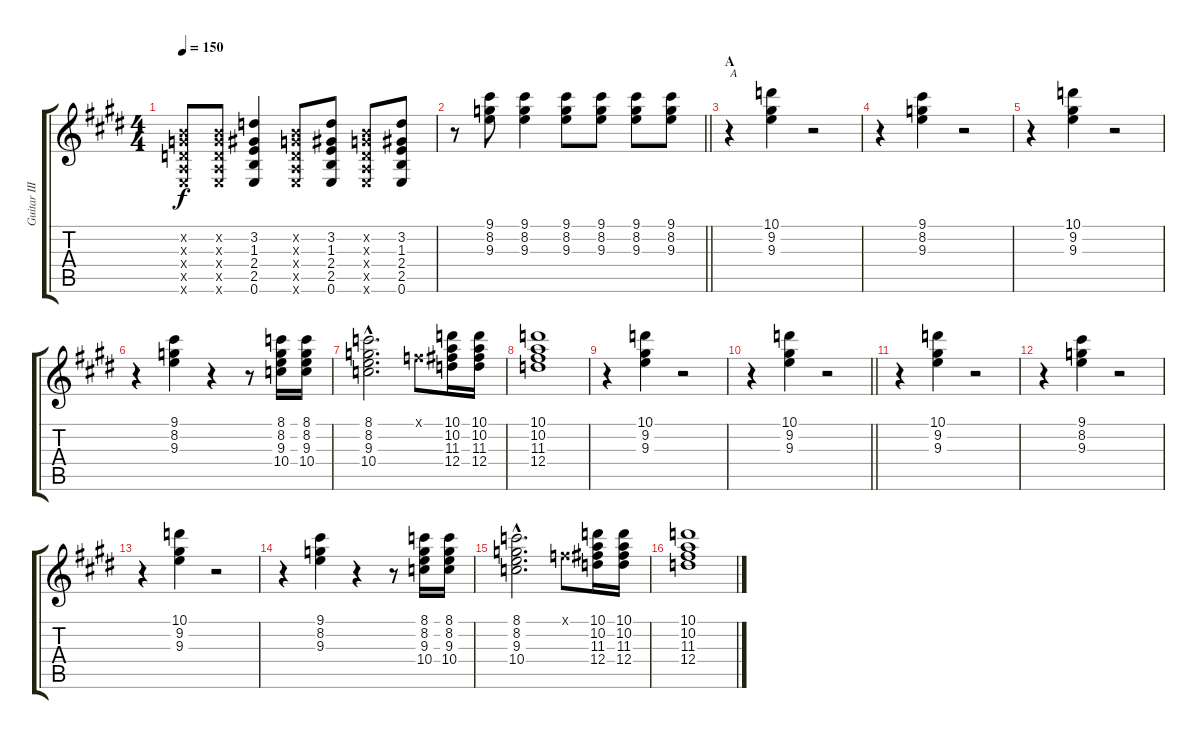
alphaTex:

\track ("Guitar III" "Guitar III") {instrument distortionguitar}
\staff {score tabs}
\tuning (E4 B3 G3 D3 A2 E2) {hide}
\ts (4 4)
\tempo 150
\clef g2
\ks e
(0.2{x} 0.3{x} 0.4{x} 0.5{x} 0.6{x}).8{dy f} (0.2{x} 0.3{x} 0.4{x} 0.5{x} 0.6{x}).8 (3.2 1.3 2.4 2.5 0.6).4 (0.2{x} 0.3{x} 0.4{x} 0.5{x} 0.6{x}).8 (3.2 1.3 2.4 2.5 0.6).8 (0.2{x} 0.3{x} 0.4{x} 0.5{x} 0.6{x}).8 (3.2 1.3 2.4 2.5 0.6).8 |
\barLineRight lightlight
r.8 (9.1 8.2 9.3).8 (9.1 8.2 9.3).4 (9.1 8.2 9.3).8 (9.1 8.2 9.3).8 (9.1 8.2 9.3).8 (9.1 8.2 9.3).8 |
\section ("" "A")
r.4{txt "A"} (10.1 9.2 9.3).4 r.2 |
r.4 (9.1 8.2 9.3).4 r.2 |
r.4 (10.1 9.2 9.3).4 r.2 |
r.4 (9.1 8.2 9.3).4 r.4 r.8 (8.1 8.2 9.3 10.4).16 (8.1 8.2 9.3 10.4).16 |
(8.1{hac} 8.2{hac} 9.3{hac} 10.4{hac}).2{d} 1.1{x}.8 (10.1 10.2 11.3 12.4).16 (10.1 10.2 11.3 12.4).16 |
(10.1 10.2 11.3 12.4).1 |
r.4 (10.1 9.2 9.3).4 r.2 |
\barLineRight lightlight
r.4 (10.1 9.2 9.3).4 r.2 |
r.4 (10.1 9.2 9.3).4 r.2 |
r.4 (9.1 8.2 9.3).4 r.2 |
r.4 (10.1 9.2 9.3).4 r.2 |
r.4 (9.1 8.2 9.3).4 r.4 r.8 (8.1 8.2 9.3 10.4).16 (8.1 8.2 9.3 10.4).16 |
(8.1{hac} 8.2{hac} 9.3{hac} 10.4{hac}).2{d} 1.1{x}.8 (10.1 10.2 11.3 12.4).16 (10.1 10.2 11.3 12.4).16 |
(10.1 10.2 11.3 12.4).1
